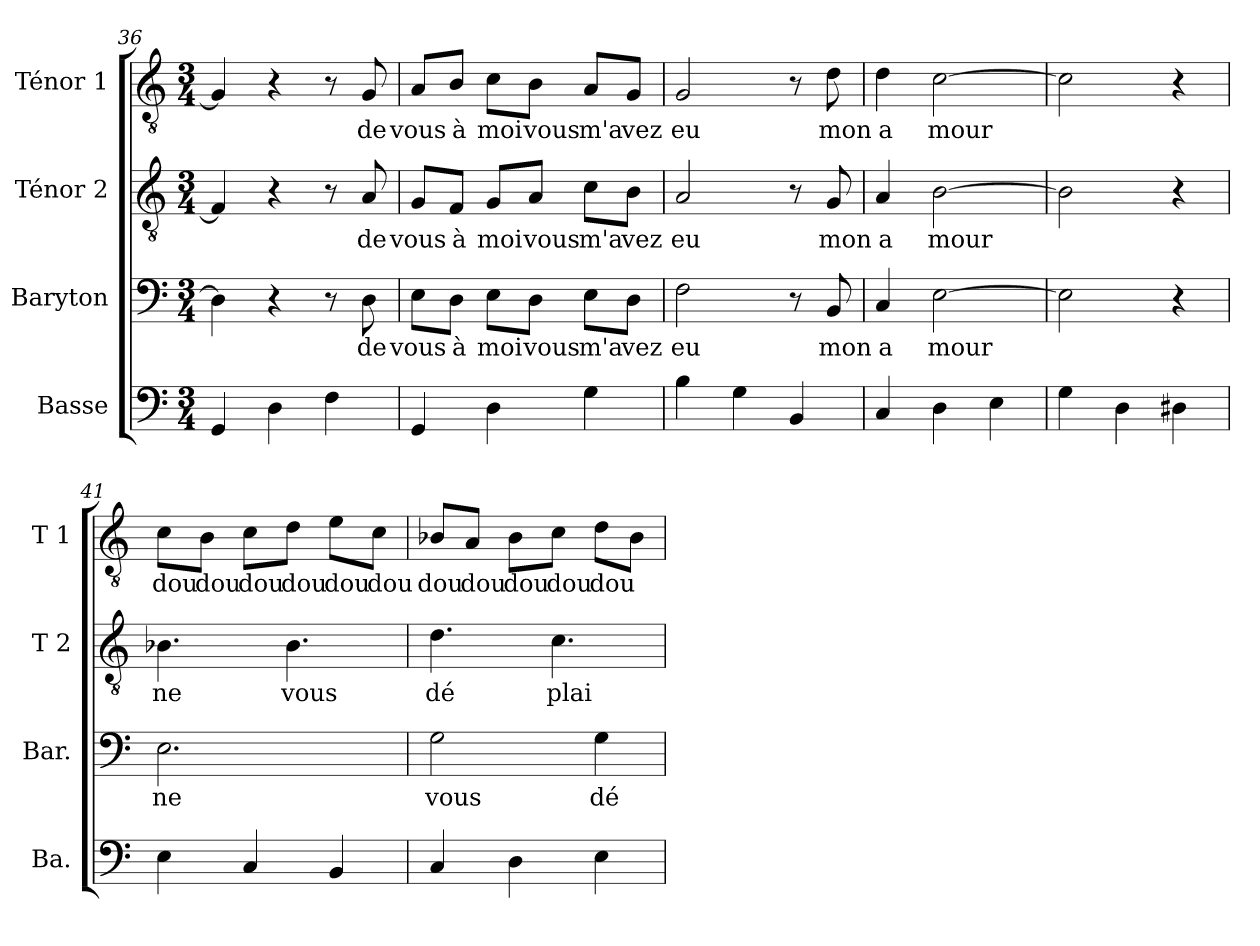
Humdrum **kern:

**kern	**kern	**text	**kern	**text	**kern	**text
*part4	*part3	*part3	*part2	*part2	*part1	*part1
*staff4	*staff3	*staff3	*staff2	*staff2	*staff1	*staff1
*I"Basse	*I"Baryton	*	*I"Ténor 2	*	*I"Ténor 1	*
*I'Ba.	*I'Bar.	*	*I'T 2	*	*I'T 1	*
*clefF4	*clefF4	*	*clefGv2	*	*clefGv2	*
*ITrd7c12	*	*	*	*	*	*
*k[]	*k[]	*	*k[]	*	*k[]	*
*C:	*C:	*	*C:	*	*C:	*
*M3/4	*M3/4	*	*M3/4	*	*M3/4	*
=36	=36	=36	=36	=36	=36	=36
4GGG/	4D\]	.	4F/]	.	4G/]	.
4DD\	4r	.	4r	.	4r	.
4FF\	8r	.	8r	.	8r	.
!	!	!LO:LY:b	!	!	!	!
!	!	!	!	!LO:LY:b	!	!
!	!	!	!	!	!	!LO:LY:b
.	8D\	de	8A/	de	8G/	de
!!LO:PB:g=z
=37	=37	=37	=37	=37	=37	=37
!	!	!LO:LY:b	!	!	!	!
!	!	!	!	!LO:LY:b	!	!
!	!	!	!	!	!	!LO:LY:b
4GGG/	8E\L	vous	8G/L	vous	8A/L	vous
!	!	!LO:LY:b	!	!	!	!
!	!	!	!	!LO:LY:b	!	!
!	!	!	!	!	!	!LO:LY:b
.	8D\J	à	8F/J	à	8B/J	à
!	!	!LO:LY:b	!	!	!	!
!	!	!	!	!LO:LY:b	!	!
!	!	!	!	!	!	!LO:LY:b
4DD\	8E\L	moi	8G/L	moi	8c\L	moi
!	!	!LO:LY:b	!	!	!	!
!	!	!	!	!LO:LY:b	!	!
!	!	!	!	!	!	!LO:LY:b
.	8D\J	vous	8A/J	vous	8B\J	vous
!	!	!LO:LY:b	!	!	!	!
!	!	!	!	!LO:LY:b	!	!
!	!	!	!	!	!	!LO:LY:b
4GG\	8E\L	m'a	8c\L	m'a	8A/L	m'a
!	!	!LO:LY:b	!	!	!	!
!	!	!	!	!LO:LY:b	!	!
!	!	!	!	!	!	!LO:LY:b
.	8D\J	vez	8B\J	vez	8G/J	vez
=38	=38	=38	=38	=38	=38	=38
!	!	!LO:LY:b	!	!	!	!
!	!	!	!	!LO:LY:b	!	!
!	!	!	!	!	!	!LO:LY:b
4BB\	2F\	eu	2A/	eu	2G/	eu
4GG\	.	.	.	.	.	.
4BBB/	8r	.	8r	.	8r	.
!	!	!LO:LY:b	!	!	!	!
!	!	!	!	!LO:LY:b	!	!
!	!	!	!	!	!	!LO:LY:b
.	8BB/	mon	8G/	mon	8d\	mon
=39	=39	=39	=39	=39	=39	=39
!	!	!LO:LY:b	!	!	!	!
!	!	!	!	!LO:LY:b	!	!
!	!	!	!	!	!	!LO:LY:b
4CC/	4C/	a	4A/	a	4d\	a
!	!	!LO:LY:b	!	!	!	!
!	!	!	!	!LO:LY:b	!	!
!	!	!	!	!	!	!LO:LY:b
4DD\	[2E\	mour	[2B\	mour	[2c\	mour
4EE\	.	.	.	.	.	.
=40	=40	=40	=40	=40	=40	=40
4GG\	2E\]	.	2B\]	.	2c\]	.
4DD\	.	.	.	.	.	.
4DD#X\	4r	.	4r	.	4r	.
=41	=41	=41	=41	=41	=41	=41
!	!	!LO:LY:b	!	!	!	!
!	!	!	!	!LO:LY:b	!	!
!	!	!	!	!	!	!LO:LY:b
4EE\	2.E\	ne	4.B-X\	ne	8c\L	dou
!	!	!	!	!	!	!LO:LY:b
.	.	.	.	.	8B\J	dou
!	!	!	!	!	!	!LO:LY:b
4CC/	.	.	.	.	8c\L	dou
!	!	!	!	!LO:LY:b	!	!
!	!	!	!	!	!	!LO:LY:b
.	.	.	4.B-\	vous	8d\J	dou
!	!	!	!	!	!	!LO:LY:b
4BBB/	.	.	.	.	8e\L	dou
!	!	!	!	!	!	!LO:LY:b
.	.	.	.	.	8c\J	dou
=42	=42	=42	=42	=42	=42	=42
!	!	!LO:LY:b	!	!	!	!
!	!	!	!	!LO:LY:b	!	!
!	!	!	!	!	!	!LO:LY:b
4CC/	2G\	vous	4.d\	dé	8B-X/L	dou
!	!	!	!	!	!	!LO:LY:b
.	.	.	.	.	8A/J	dou
!	!	!	!	!	!	!LO:LY:b
4DD\	.	.	.	.	8B-\L	dou
!	!	!	!	!LO:LY:b	!	!
!	!	!	!	!	!	!LO:LY:b
.	.	.	4.c\	plai	8c\J	dou
!	!	!LO:LY:b	!	!	!	!
!	!	!	!	!	!	!LO:LY:b
4EE\	4G\	dé	.	.	8d\L	dou
.	.	.	.	.	8B-\J	.
=	=	=	=	=	=	=
*-	*-	*-	*-	*-	*-	*-
